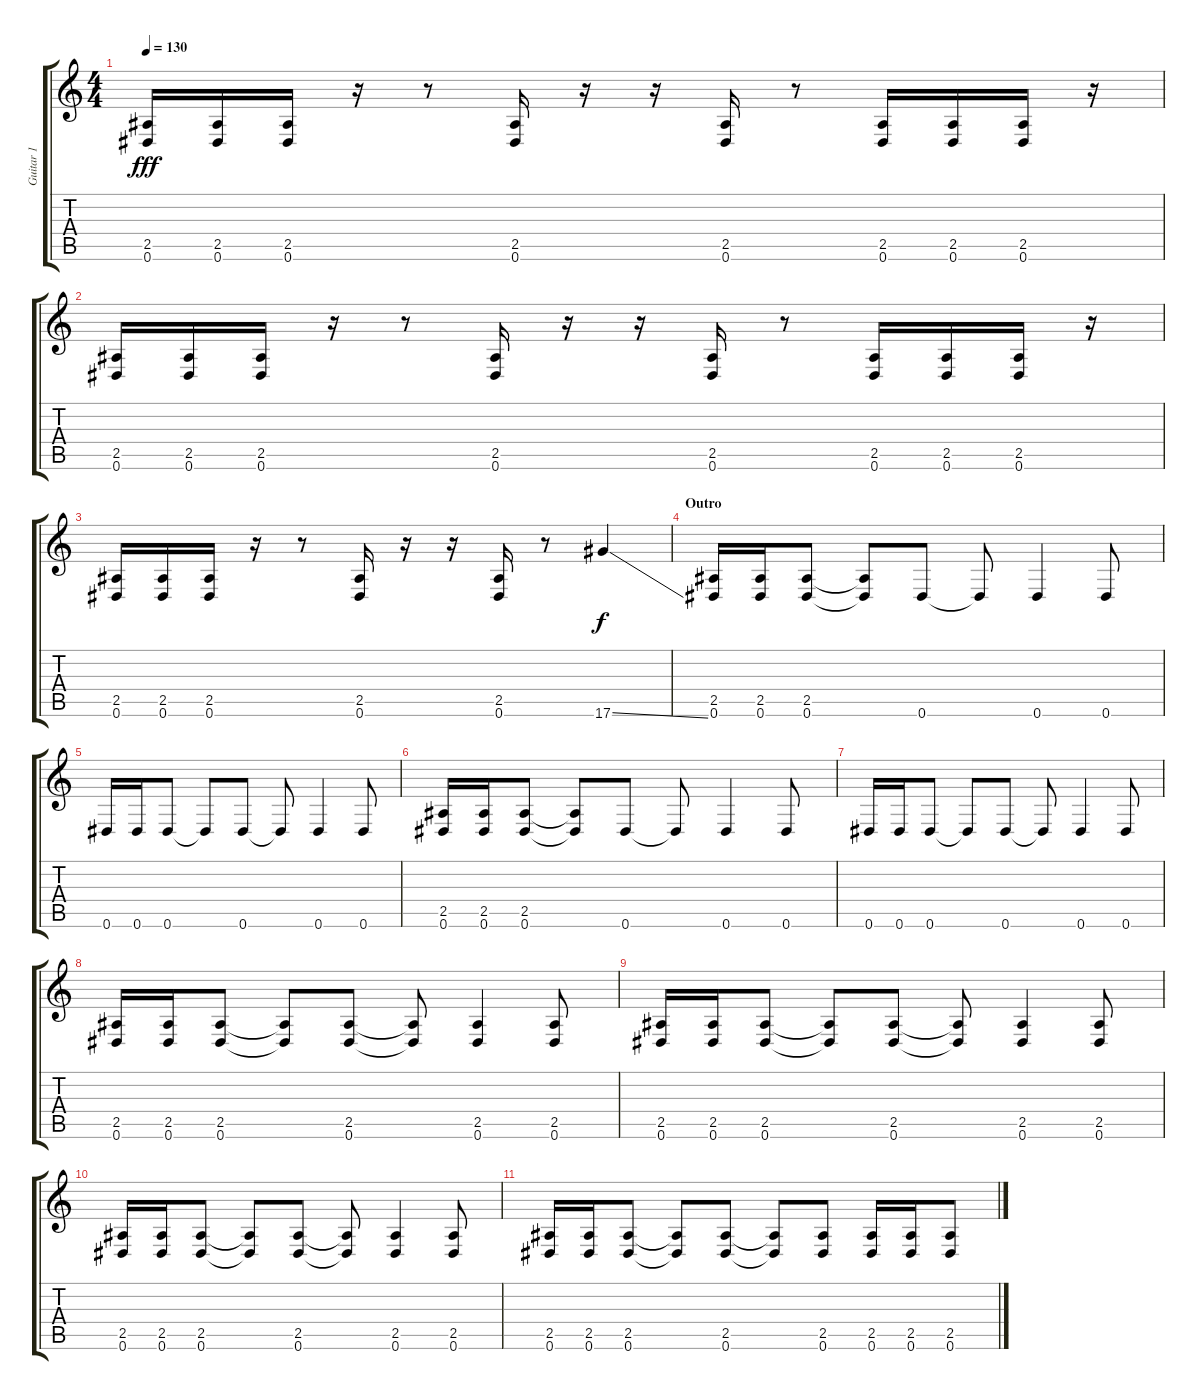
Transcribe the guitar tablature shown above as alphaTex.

\track ("Guitar 1" "Guitar 1") {instrument distortionguitar}
\staff {score tabs}
\tuning (Eb4 Bb3 Gb3 Db3 Ab2 Eb2) {hide}
\ts (4 4)
\tempo 130
\clef g2
\ks c
(2.5 0.6).16{dy fff} (2.5 0.6).16 (2.5 0.6).16 r.16 r.8 (2.5 0.6).16 r.16 r.16 (2.5 0.6).16 r.8 (2.5 0.6).16 (2.5 0.6).16 (2.5 0.6).16 r.16 |
(2.5 0.6).16 (2.5 0.6).16 (2.5 0.6).16 r.16 r.8 (2.5 0.6).16 r.16 r.16 (2.5 0.6).16 r.8 (2.5 0.6).16 (2.5 0.6).16 (2.5 0.6).16 r.16 |
(2.5 0.6).16 (2.5 0.6).16 (2.5 0.6).16 r.16 r.8 (2.5 0.6).16 r.16 r.16 (2.5 0.6).16 r.8 17.6{ss}.4{dy f} |
\section ("" "Outro")
(2.5 0.6).16 (2.5 0.6).16 (2.5 0.6).8 (2.5{t} 0.6{t}).8 0.6.8 0.6{t}.8 0.6.4 0.6.8 |
0.6.16 0.6.16 0.6.8 0.6{t}.8 0.6.8 0.6{t}.8 0.6.4 0.6.8 |
(2.5 0.6).16 (2.5 0.6).16 (2.5 0.6).8 (2.5{t} 0.6{t}).8 0.6.8 0.6{t}.8 0.6.4 0.6.8 |
0.6.16 0.6.16 0.6.8 0.6{t}.8 0.6.8 0.6{t}.8 0.6.4 0.6.8 |
(2.5 0.6).16 (2.5 0.6).16 (2.5 0.6).8 (2.5{t} 0.6{t}).8 (2.5 0.6).8 (2.5{t} 0.6{t}).8 (2.5 0.6).4 (2.5 0.6).8 |
(2.5 0.6).16 (2.5 0.6).16 (2.5 0.6).8 (2.5{t} 0.6{t}).8 (2.5 0.6).8 (2.5{t} 0.6{t}).8 (2.5 0.6).4 (2.5 0.6).8 |
(2.5 0.6).16 (2.5 0.6).16 (2.5 0.6).8 (2.5{t} 0.6{t}).8 (2.5 0.6).8 (2.5{t} 0.6{t}).8 (2.5 0.6).4 (2.5 0.6).8 |
(2.5 0.6).16 (2.5 0.6).16 (2.5 0.6).8 (2.5{t} 0.6{t}).8 (2.5 0.6).8 (2.5{t} 0.6{t}).8 (2.5 0.6).8 (2.5 0.6).16 (2.5 0.6).16 (2.5 0.6).8
